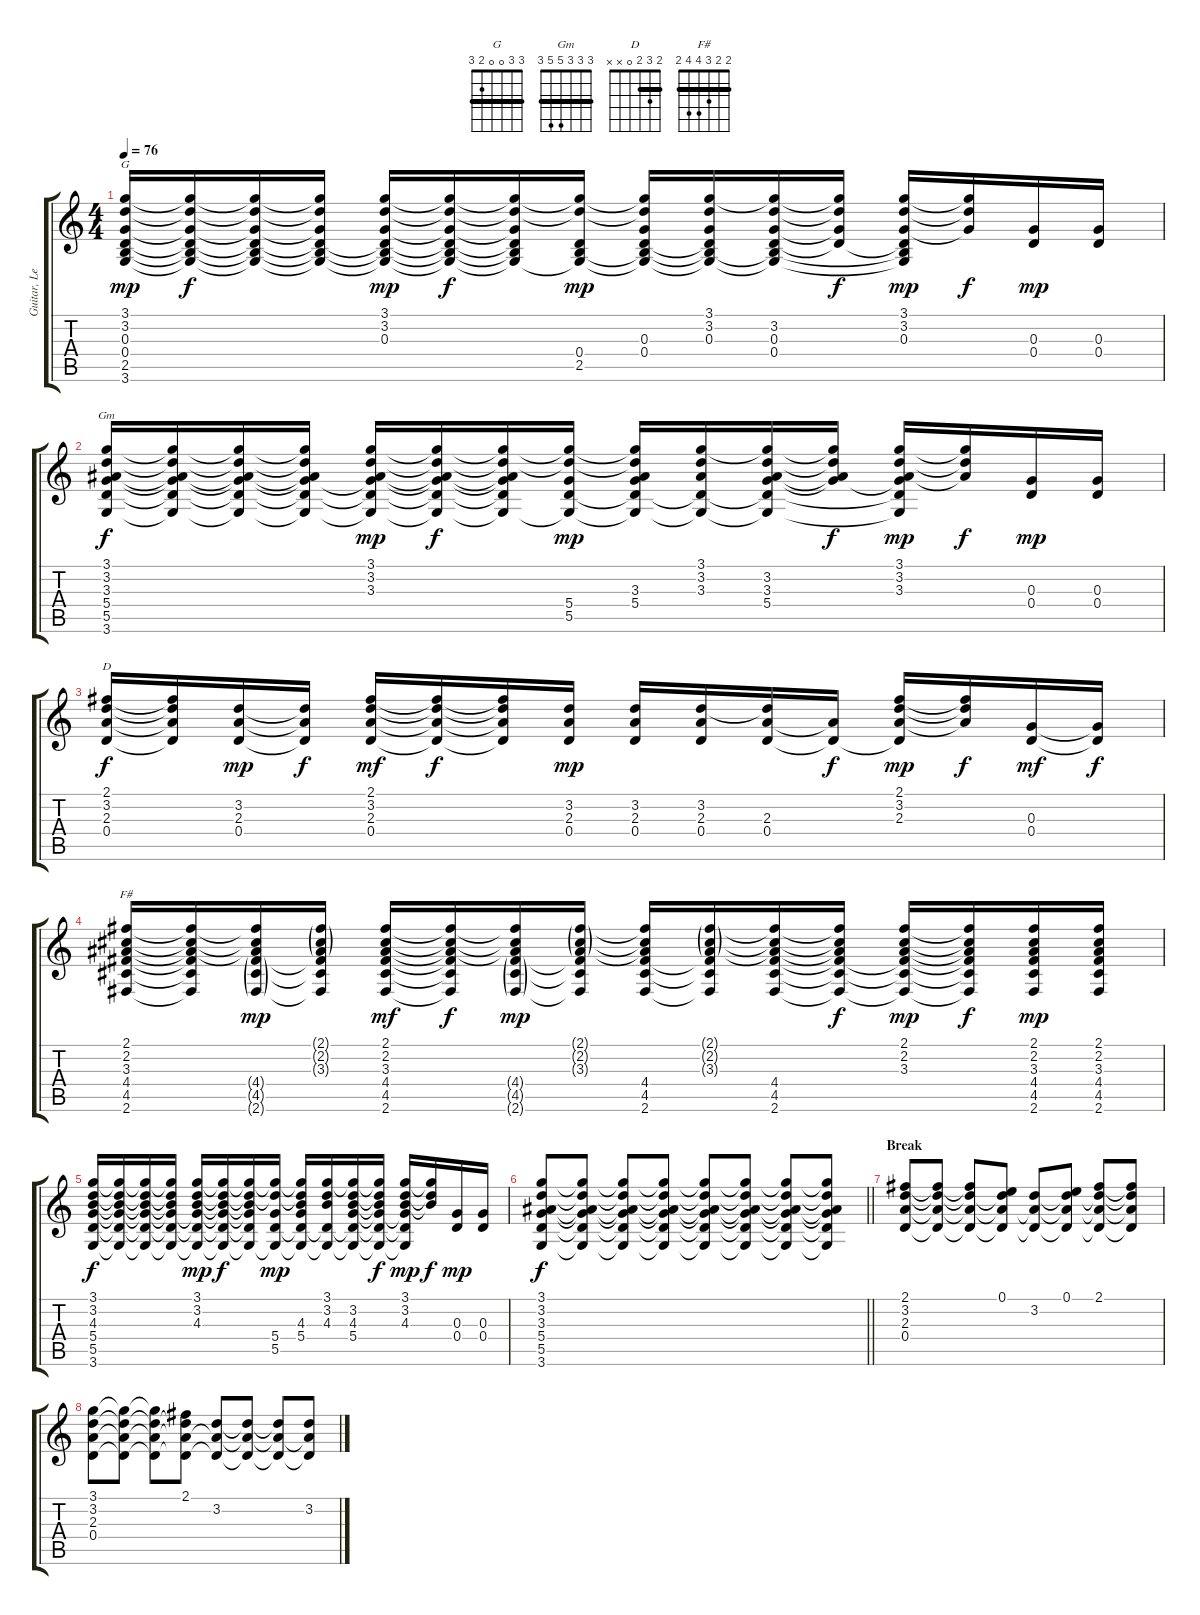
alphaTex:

\track ("Guitar, Lead" "Guitar, Le") {instrument acousticguitarsteel}
\staff {score tabs}
\tuning (E4 B3 G3 D3 A2 E2) {hide}
\chord ("G" 3 3 0 0 2 3) {barre 3}
\chord ("Gm" 3 3 3 5 5 3) {barre 3}
\chord ("D" 2 3 2 0 x x) {barre 2}
\chord ("F#" 2 2 3 4 4 2) {barre 2}
\ts (4 4)
\tempo 76
\clef g2
\ks c
(3.1 3.2 0.3 0.4 2.5 3.6).16{ch "G" dy mp} (3.1{t} 3.2{t} 0.3{t} 0.4{t} 2.5{t} 3.6{t}).16{dy f} (3.1{t} 3.2{t} 0.3{t} 0.4{t} 2.5{t} 3.6{t}).16 (3.1{t} 3.2{t} 0.3{t} 0.4{t} 2.5{t} 3.6{t}).16 (3.1 3.2 0.3 0.4{t} 2.5{t} 3.6{t}).16{dy mp} (3.1{t} 3.2{t} 0.3{t} 0.4{t} 2.5{t} 3.6{t}).16{dy f} (3.1{t} 3.2{t} 0.3{t} 0.4{t} 2.5{t} 3.6{t}).16 (3.1{t} 3.2{t} 0.4 2.5 3.6{t}).16{dy mp} (3.1{t} 3.2{t} 0.3 0.4 2.5{t} 3.6{t}).16 (3.1 3.2 0.3 0.4{t} 2.5{t} 3.6{t}).16 (3.1{t} 3.2 0.3 0.4 2.5{t} 3.6{t}).16 (3.1{t} 3.2{t} 0.3{t} 0.4{t}).16{dy f} (3.1 3.2 0.3 0.4{t} 2.5{t} 3.6{t}).16{dy mp} (3.1{t} 3.2{t} 0.3{t}).16{dy f} (0.3 0.4).16{dy mp} (0.3 0.4).16 |
(3.1 3.2 3.3 5.4 5.5 3.6).16{ch "Gm" dy f} (3.1{t} 3.2{t} 3.3{t} 5.4{t} 5.5{t} 3.6{t}).16 (3.1{t} 3.2{t} 3.3{t} 5.4{t} 5.5{t} 3.6{t}).16 (3.1{t} 3.2{t} 3.3{t} 5.4{t} 5.5{t} 3.6{t}).16 (3.1 3.2 3.3 5.4{t} 5.5{t} 3.6{t}).16{dy mp} (3.1{t} 3.2{t} 3.3{t} 5.4{t} 5.5{t} 3.6{t}).16{dy f} (3.1{t} 3.2{t} 3.3{t} 5.4{t} 5.5{t} 3.6{t}).16 (3.1{t} 3.2{t} 5.4 5.5 3.6{t}).16{dy mp} (3.1{t} 3.2{t} 3.3 5.4 5.5{t} 3.6{t}).16 (3.1 3.2 3.3 5.5{t} 3.6{t}).16 (3.1{t} 3.2 3.3 5.4 5.5{t} 3.6{t}).16 (3.1{t} 3.2{t} 3.3{t} 5.4{t}).16{dy f} (3.1 3.2 3.3 5.4{t} 5.5{t} 3.6{t}).16{dy mp} (3.1{t} 3.2{t} 3.3{t}).16{dy f} (0.3 0.4).16{dy mp} (0.3 0.4).16 |
(2.1 3.2 2.3 0.4).16{ch "D" dy f} (2.1{t} 3.2{t} 2.3{t} 0.4{t}).16 (3.2 2.3 0.4).16{dy mp} (3.2{t} 2.3{t} 0.4{t}).16{dy f} (2.1 3.2 2.3 0.4).16{dy mf} (2.1{t} 3.2{t} 2.3{t} 0.4{t}).16{dy f} (2.1{t} 3.2{t} 2.3{t} 0.4{t}).16 (3.2 2.3 0.4).16{dy mp} (3.2 2.3 0.4).16 (3.2 2.3 0.4).16 (3.2{t} 2.3 0.4).16 (2.3{t} 0.4{t}).16{dy f} (2.1 3.2 2.3 0.4{t}).16{dy mp} (2.1{t} 3.2{t} 2.3{t}).16{dy f} (0.3 0.4).16{dy mf} (0.3{t} 0.4{t}).16{dy f} |
(2.1 2.2 3.3 4.4 4.5 2.6).16{ch "F#"} (2.1{t} 2.2{t} 3.3{t} 4.4{t} 4.5{t} 2.6{t}).16 (2.1{t} 2.2{t} 3.3{t} 4.4{g} 4.5{g} 2.6{g}).16{dy mp} (2.1{g} 2.2{g} 3.3{g} 4.4{t} 4.5{t} 2.6{t}).16 (2.1 2.2 3.3 4.4 4.5 2.6).16{dy mf} (2.1{t} 2.2{t} 3.3{t} 4.4{t} 4.5{t} 2.6{t}).16{dy f} (2.1{t} 2.2{t} 3.3{t} 4.4{g} 4.5{g} 2.6{g}).16{dy mp} (2.1{g} 2.2{g} 3.3{g} 4.4{t} 4.5{t} 2.6{t}).16 (2.1{t} 2.2{t} 3.3{t} 4.4 4.5 2.6).16 (2.1{g} 2.2{g} 3.3{g} 4.4{t} 4.5{t} 2.6{t}).16 (2.1{t} 2.2{t} 3.3{t} 4.4 4.5 2.6).16 (2.1{t} 2.2{t} 3.3{t} 4.4{t} 4.5{t} 2.6{t}).16{dy f} (2.1 2.2 3.3 4.4{t} 4.5{t} 2.6{t}).16{dy mp} (2.1{t} 2.2{t} 3.3{t} 4.4{t} 4.5{t} 2.6{t}).16{dy f} (2.1 2.2 3.3 4.4 4.5 2.6).16{dy mp} (2.1 2.2 3.3 4.4 4.5 2.6).16 |
(3.1 3.2 4.3 5.4 5.5 3.6).16{dy f} (3.1{t} 3.2{t} 4.3{t} 5.4{t} 5.5{t} 3.6{t}).16 (3.1{t} 3.2{t} 4.3{t} 5.4{t} 5.5{t} 3.6{t}).16 (3.1{t} 3.2{t} 4.3{t} 5.4{t} 5.5{t} 3.6{t}).16 (3.1 3.2 4.3 5.4{t} 5.5{t} 3.6{t}).16{dy mp} (3.1{t} 3.2{t} 4.3{t} 5.4{t} 5.5{t} 3.6{t}).16{dy f} (3.1{t} 3.2{t} 4.3{t} 5.4{t} 5.5{t} 3.6{t}).16 (3.1{t} 3.2{t} 5.4 5.5 3.6{t}).16{dy mp} (3.1{t} 3.2{t} 4.3 5.4 5.5{t} 3.6{t}).16 (3.1 3.2 4.3 5.5{t} 3.6{t}).16 (3.1{t} 3.2 4.3 5.4 5.5{t} 3.6{t}).16 (3.1{t} 3.2{t} 4.3{t} 5.4{t} 5.5{t} 3.6{t}).16{dy f} (3.1 3.2 4.3 5.4{t} 5.5{t} 3.6{t}).16{dy mp} (3.1{t} 3.2{t} 4.3{t}).16{dy f} (0.3 0.4).16{dy mp} (0.3 0.4).16 |
\barLineRight lightlight
(3.1 3.2 3.3 5.4 5.5 3.6).8{dy f} (3.1{t} 3.2{t} 3.3{t} 5.4{t} 5.5{t} 3.6{t}).8 (3.1{t} 3.2{t} 3.3{t} 5.4{t} 5.5{t} 3.6{t}).8 (3.1{t} 3.2{t} 3.3{t} 5.4{t} 5.5{t} 3.6{t}).8 (3.1{t} 3.2{t} 3.3{t} 5.4{t} 5.5{t} 3.6{t}).8 (3.1{t} 3.2{t} 3.3{t} 5.4{t} 5.5{t} 3.6{t}).8 (3.1{t} 3.2{t} 3.3{t} 5.4{t} 5.5{t} 3.6{t}).8 (3.1{t} 3.2{t} 3.3{t} 5.4{t} 5.5{t} 3.6{t}).8 |
\section ("" "Break")
(2.1 3.2 2.3 0.4).8 (2.1{t} 3.2{t} 2.3{t} 0.4{t}).8 (2.1{t} 3.2{t} 2.3{t} 0.4{t}).8 (0.1 3.2{t} 2.3{t} 0.4{t}).8 (3.2 2.3{t} 0.4{t}).8 (0.1 3.2{t} 2.3{t} 0.4{t}).8 (2.1 3.2{t} 2.3{t} 0.4{t}).8 (2.1{t} 3.2{t} 2.3{t} 0.4{t}).8 |
(3.1 3.2 2.3 0.4).8 (3.1{t} 3.2{t} 2.3{t} 0.4{t}).8 (3.1{t} 3.2{t} 2.3{t} 0.4{t}).8 (2.1 3.2{t} 2.3{t} 0.4{t}).8 (3.2 2.3{t} 0.4{t}).8 (3.2{t} 2.3{t} 0.4{t}).8 (3.2{t} 2.3{t} 0.4{t}).8 (3.2 2.3{t} 0.4{t}).8
